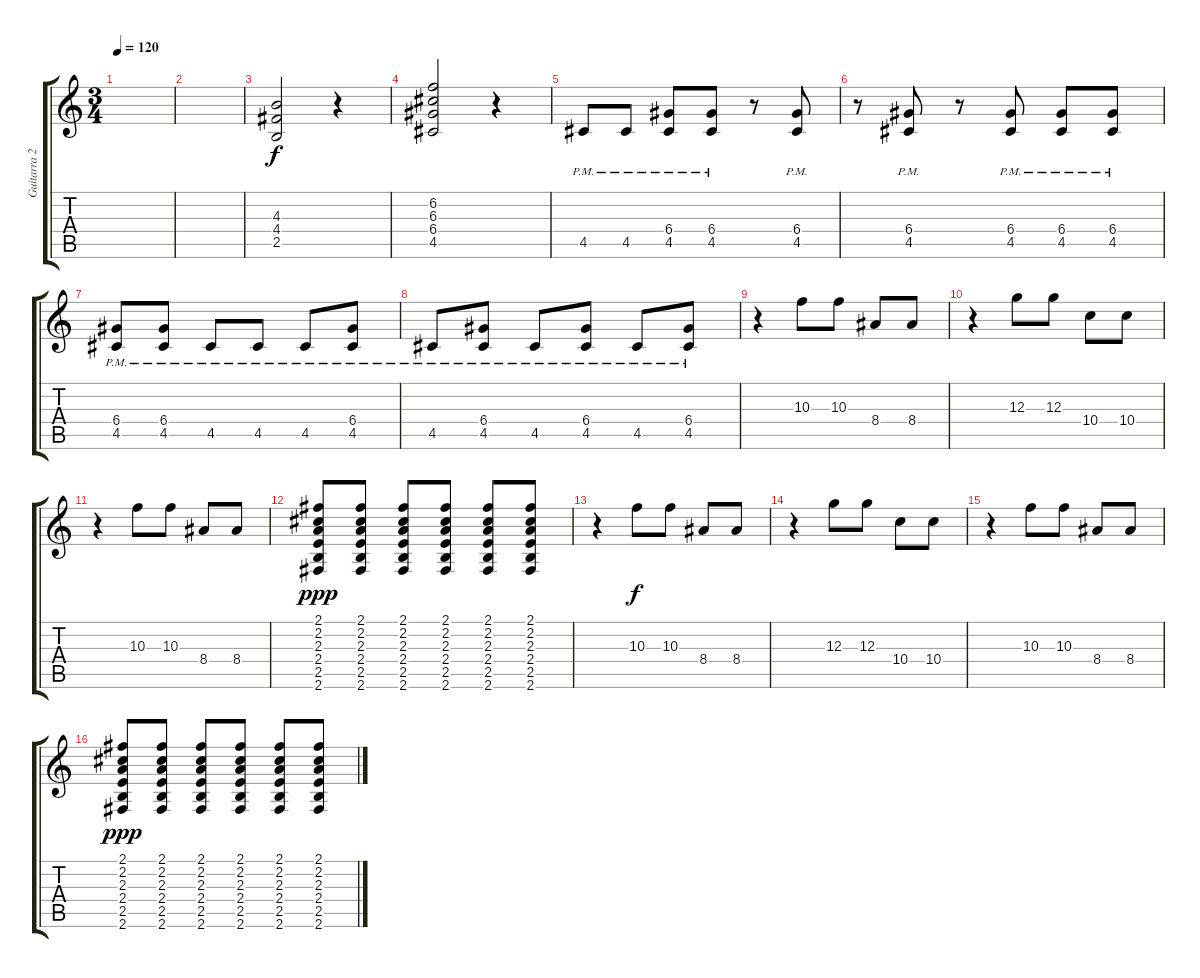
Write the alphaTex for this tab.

\track ("Guitarra 2" "Guitarra 2") {instrument distortionguitar}
\staff {score tabs}
\tuning (E4 B3 G3 D3 A2 E2) {hide}
\ts (3 4)
\tempo 120
\clef g2
\ks c
|
|
(4.3 4.4 2.5).2{dy f} r.4 |
(6.2 6.3 6.4 4.5).2 r.4 |
4.5{pm}.8 4.5{pm}.8 (6.4 4.5{pm}).8 (6.4 4.5{pm}).8 r.8 (6.4 4.5{pm}).8 |
r.8 (6.4 4.5{pm}).8 r.8 (6.4 4.5{pm}).8 (6.4 4.5{pm}).8 (6.4 4.5{pm}).8 |
(6.4 4.5{pm}).8 (6.4 4.5{pm}).8 4.5{pm}.8 4.5{pm}.8 4.5{pm}.8 (6.4 4.5{pm}).8 |
4.5{pm}.8 (6.4 4.5{pm}).8 4.5{pm}.8 (6.4 4.5{pm}).8 4.5{pm}.8 (6.4 4.5{pm}).8 |
r.4 10.3.8 10.3.8 8.4.8 8.4.8 |
r.4 12.3.8 12.3.8 10.4.8 10.4.8 |
r.4 10.3.8 10.3.8 8.4.8 8.4.8 |
(2.1 2.2 2.3 2.4 2.5 2.6).8{dy ppp} (2.1 2.2 2.3 2.4 2.5 2.6).8 (2.1 2.2 2.3 2.4 2.5 2.6).8 (2.1 2.2 2.3 2.4 2.5 2.6).8 (2.1 2.2 2.3 2.4 2.5 2.6).8 (2.1 2.2 2.3 2.4 2.5 2.6).8 |
r.4 10.3.8{dy f} 10.3.8 8.4.8 8.4.8 |
r.4 12.3.8 12.3.8 10.4.8 10.4.8 |
r.4 10.3.8 10.3.8 8.4.8 8.4.8 |
(2.1 2.2 2.3 2.4 2.5 2.6).8{dy ppp} (2.1 2.2 2.3 2.4 2.5 2.6).8 (2.1 2.2 2.3 2.4 2.5 2.6).8 (2.1 2.2 2.3 2.4 2.5 2.6).8 (2.1 2.2 2.3 2.4 2.5 2.6).8 (2.1 2.2 2.3 2.4 2.5 2.6).8
